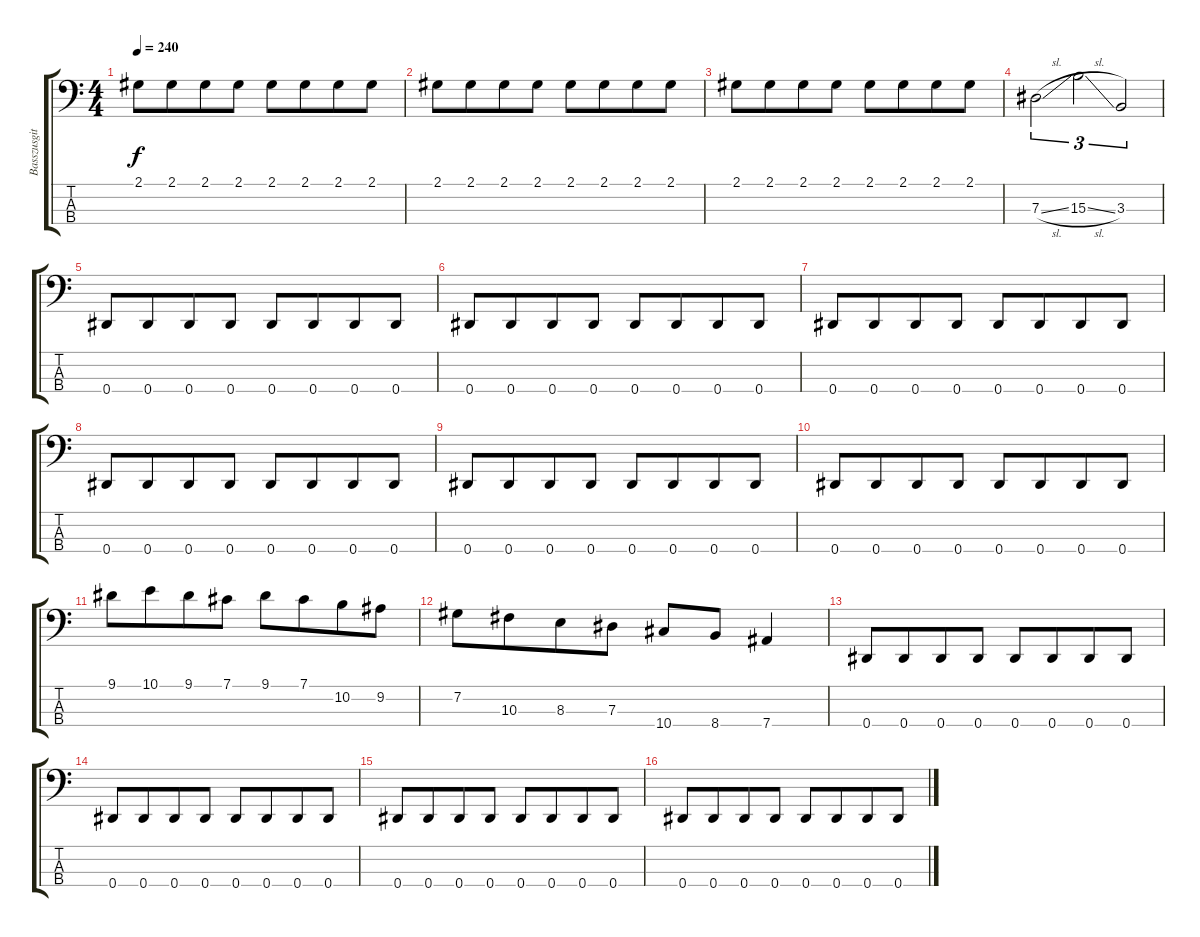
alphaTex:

\track ("Basszusgitár (Yngwie Malmsteen)" "Basszusgit") {instrument electricbassfinger}
\staff {score tabs}
\tuning (Gb2 Db2 Ab1 Eb1) {hide}
\ts (4 4)
\tempo 240
\clef f4
\ks c
2.1.8{dy f} 2.1.8{beam merge} 2.1.8 2.1.8 2.1.8 2.1.8{beam merge} 2.1.8 2.1.8 |
2.1.8 2.1.8{beam merge} 2.1.8 2.1.8 2.1.8 2.1.8{beam merge} 2.1.8 2.1.8 |
2.1.8 2.1.8{beam merge} 2.1.8 2.1.8 2.1.8 2.1.8{beam merge} 2.1.8 2.1.8 |
7.3{sl}.2{tu (3 2)} 15.3{sl}.2{tu (3 2)} 3.3.2{tu (3 2)} |
0.4.8 0.4.8{beam merge} 0.4.8 0.4.8 0.4.8 0.4.8{beam merge} 0.4.8 0.4.8 |
0.4.8 0.4.8{beam merge} 0.4.8 0.4.8 0.4.8 0.4.8{beam merge} 0.4.8 0.4.8 |
0.4.8 0.4.8{beam merge} 0.4.8 0.4.8 0.4.8 0.4.8{beam merge} 0.4.8 0.4.8 |
0.4.8 0.4.8{beam merge} 0.4.8 0.4.8 0.4.8 0.4.8{beam merge} 0.4.8 0.4.8 |
0.4.8 0.4.8{beam merge} 0.4.8 0.4.8 0.4.8 0.4.8{beam merge} 0.4.8 0.4.8 |
0.4.8 0.4.8{beam merge} 0.4.8 0.4.8 0.4.8 0.4.8{beam merge} 0.4.8 0.4.8 |
9.1.8 10.1.8{beam merge} 9.1.8 7.1.8 9.1.8 7.1.8{beam merge} 10.2.8 9.2.8 |
7.2.8 10.3.8{beam merge} 8.3.8 7.3.8 10.4.8 8.4.8 7.4.4 |
0.4.8 0.4.8{beam merge} 0.4.8 0.4.8 0.4.8 0.4.8{beam merge} 0.4.8 0.4.8 |
0.4.8 0.4.8{beam merge} 0.4.8 0.4.8 0.4.8 0.4.8{beam merge} 0.4.8 0.4.8 |
0.4.8 0.4.8{beam merge} 0.4.8 0.4.8 0.4.8 0.4.8{beam merge} 0.4.8 0.4.8 |
0.4.8 0.4.8{beam merge} 0.4.8 0.4.8 0.4.8 0.4.8{beam merge} 0.4.8 0.4.8
